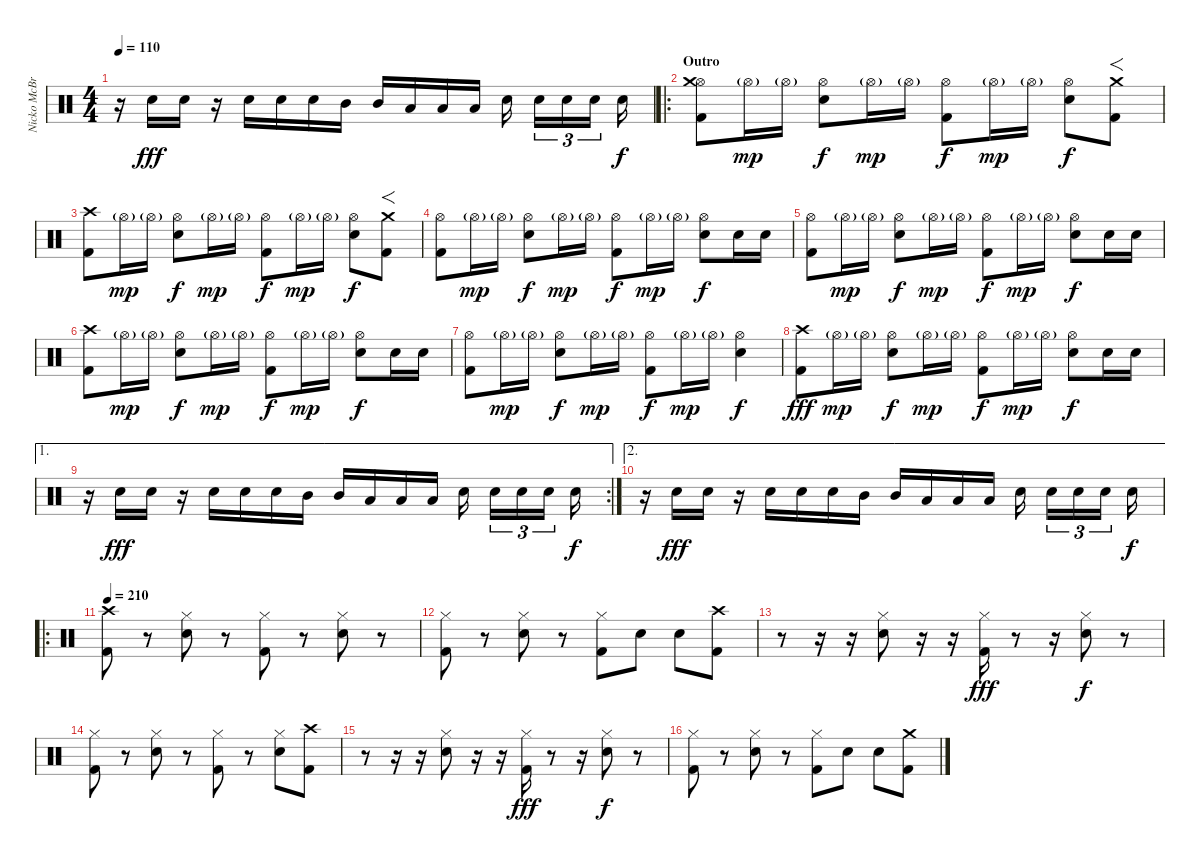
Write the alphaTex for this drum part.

\track ("Nicko McBrain" "Nicko McBr") {instrument percussion}
\staff {score}
\articulation defaults
\ts (4 4)
\tempo 110
\clef neutral
\ks c
r.16{dy f} "Snare (hit) 2".16{dy fff} "Snare (hit) 2".16 r.16 "Snare (hit) 2".16 "Snare (hit) 2".16 "Snare (hit) 2".16 "Mid Tom (hit)".16 "Mid Tom (hit)".16 "Low Tom (hit)".16 "Low Tom (hit)".16 "Low Tom (hit)".16 "Snare (hit) 2".16{beam splitsecondary} "Snare (hit) 2".16{tu (3 2)} "Snare (hit) 2".16{tu (3 2)} "Snare (hit) 2".16{tu (3 2) beam splitsecondary} "Snare (hit) 2".16{dy f} |
\ro
\section ("" "Outro")
("Hi-Hat (open)" "Kick (hit) 2" "Crash medium (hit)").8 "Hi-Hat (open)"{g}.16{dy mp} "Hi-Hat (open)"{g}.16 ("Hi-Hat (open)" "Snare (hit) 2").8{dy f} "Hi-Hat (open)"{g}.16{dy mp} "Hi-Hat (open)"{g}.16 ("Hi-Hat (open)" "Kick (hit) 2").8{dy f} "Hi-Hat (open)"{g}.16{dy mp} "Hi-Hat (open)"{g}.16 ("Hi-Hat (open)" "Snare (hit) 2").8{dy f} ("Crash medium (hit)" "Kick (hit) 2").8{f} |
("Crash high (hit)" "Kick (hit) 2").8 "Hi-Hat (open)"{g}.16{dy mp} "Hi-Hat (open)"{g}.16 ("Hi-Hat (open)" "Snare (hit) 2").8{dy f} "Hi-Hat (open)"{g}.16{dy mp} "Hi-Hat (open)"{g}.16 ("Hi-Hat (open)" "Kick (hit) 2").8{dy f} "Hi-Hat (open)"{g}.16{dy mp} "Hi-Hat (open)"{g}.16 ("Hi-Hat (open)" "Snare (hit) 2").8{dy f} ("Crash medium (hit)" "Kick (hit) 2").8{f} |
("Hi-Hat (open)" "Kick (hit) 2").8 "Hi-Hat (open)"{g}.16{dy mp} "Hi-Hat (open)"{g}.16 ("Hi-Hat (open)" "Snare (hit) 2").8{dy f} "Hi-Hat (open)"{g}.16{dy mp} "Hi-Hat (open)"{g}.16 ("Hi-Hat (open)" "Kick (hit) 2").8{dy f} "Hi-Hat (open)"{g}.16{dy mp} "Hi-Hat (open)"{g}.16 ("Hi-Hat (open)" "Snare (hit) 2").8{dy f} "Snare (hit) 2".16 "Snare (hit) 2".16 |
("Hi-Hat (open)" "Kick (hit) 2").8 "Hi-Hat (open)"{g}.16{dy mp} "Hi-Hat (open)"{g}.16 ("Hi-Hat (open)" "Snare (hit) 2").8{dy f} "Hi-Hat (open)"{g}.16{dy mp} "Hi-Hat (open)"{g}.16 ("Hi-Hat (open)" "Kick (hit) 2").8{dy f} "Hi-Hat (open)"{g}.16{dy mp} "Hi-Hat (open)"{g}.16 ("Hi-Hat (open)" "Snare (hit) 2").8{dy f} "Snare (hit) 2".16 "Snare (hit) 2".16 |
("Crash high (hit)" "Kick (hit) 2").8 "Hi-Hat (open)"{g}.16{dy mp} "Hi-Hat (open)"{g}.16 ("Hi-Hat (open)" "Snare (hit) 2").8{dy f} "Hi-Hat (open)"{g}.16{dy mp} "Hi-Hat (open)"{g}.16 ("Hi-Hat (open)" "Kick (hit) 2").8{dy f} "Hi-Hat (open)"{g}.16{dy mp} "Hi-Hat (open)"{g}.16 ("Hi-Hat (open)" "Snare (hit) 2").8{dy f} "Snare (hit) 2".16 "Snare (hit) 2".16 |
("Hi-Hat (open)" "Kick (hit) 2").8 "Hi-Hat (open)"{g}.16{dy mp} "Hi-Hat (open)"{g}.16 ("Hi-Hat (open)" "Snare (hit) 2").8{dy f} "Hi-Hat (open)"{g}.16{dy mp} "Hi-Hat (open)"{g}.16 ("Hi-Hat (open)" "Kick (hit) 2").8{dy f} "Hi-Hat (open)"{g}.16{dy mp} "Hi-Hat (open)"{g}.16 ("Hi-Hat (open)" "Snare (hit) 2").4{dy f} |
("Crash high (hit)" "Kick (hit) 2").8{dy fff} "Hi-Hat (open)"{g}.16{dy mp} "Hi-Hat (open)"{g}.16 ("Hi-Hat (open)" "Snare (hit) 2").8{dy f} "Hi-Hat (open)"{g}.16{dy mp} "Hi-Hat (open)"{g}.16 ("Hi-Hat (open)" "Kick (hit) 2").8{dy f} "Hi-Hat (open)"{g}.16{dy mp} "Hi-Hat (open)"{g}.16 ("Hi-Hat (open)" "Snare (hit) 2").8{dy f} "Snare (hit) 2".16 "Snare (hit) 2".16 |
\ae 1
\rc 2
r.16 "Snare (hit) 2".16{dy fff} "Snare (hit) 2".16 r.16 "Snare (hit) 2".16 "Snare (hit) 2".16 "Snare (hit) 2".16 "Mid Tom (hit)".16 "Mid Tom (hit)".16 "Low Tom (hit)".16 "Low Tom (hit)".16 "Low Tom (hit)".16 "Snare (hit) 2".16{beam splitsecondary} "Snare (hit) 2".16{tu (3 2)} "Snare (hit) 2".16{tu (3 2)} "Snare (hit) 2".16{tu (3 2) beam splitsecondary} "Snare (hit) 2".16{dy f} |
\ae 2
r.16 "Snare (hit) 2".16{dy fff} "Snare (hit) 2".16 r.16 "Snare (hit) 2".16 "Snare (hit) 2".16 "Snare (hit) 2".16 "Mid Tom (hit)".16 "Mid Tom (hit)".16 "Low Tom (hit)".16 "Low Tom (hit)".16 "Low Tom (hit)".16 "Snare (hit) 2".16{beam splitsecondary} "Snare (hit) 2".16{tu (3 2)} "Snare (hit) 2".16{tu (3 2)} "Snare (hit) 2".16{tu (3 2) beam splitsecondary} "Snare (hit) 2".16{dy f} |
\ro
\tempo 210
("Crash high (hit)" "Kick (hit) 2").8 r.8 ("Hi-Hat (closed)" "Snare (hit) 2").8 r.8 ("Hi-Hat (closed)" "Kick (hit) 2").8 r.8 ("Hi-Hat (closed)" "Snare (hit) 2").8 r.8 |
("Hi-Hat (closed)" "Kick (hit) 2").8 r.8 ("Hi-Hat (closed)" "Snare (hit) 2").8 r.8 ("Hi-Hat (closed)" "Kick (hit) 2").8 "Snare (hit) 2".8 "Snare (hit) 2".8 ("Crash high (hit)" "Kick (hit) 2").8 |
r.8 r.16 r.16 ("Hi-Hat (closed)" "Snare (hit) 2").8 r.16 r.16 ("Hi-Hat (closed)" "Kick (hit) 2").16{dy fff} r.8 r.16 ("Hi-Hat (closed)" "Snare (hit) 2").8{dy f} r.8 |
("Hi-Hat (closed)" "Kick (hit) 2").8 r.8 ("Hi-Hat (closed)" "Snare (hit) 2").8 r.8 ("Hi-Hat (closed)" "Kick (hit) 2").8 r.8 ("Hi-Hat (closed)" "Snare (hit) 2").8 ("Kick (hit) 2" "Crash high (hit)").8 |
r.8 r.16 r.16 ("Hi-Hat (closed)" "Snare (hit) 2").8 r.16 r.16 ("Hi-Hat (closed)" "Kick (hit) 2").16{dy fff} r.8 r.16 ("Hi-Hat (closed)" "Snare (hit) 2").8{dy f} r.8 |
("Hi-Hat (closed)" "Kick (hit) 2").8 r.8 ("Hi-Hat (closed)" "Snare (hit) 2").8 r.8 ("Hi-Hat (closed)" "Kick (hit) 2").8 "Snare (hit) 2".8 "Snare (hit) 2".8 ("Crash medium (hit)" "Kick (hit) 2").8
